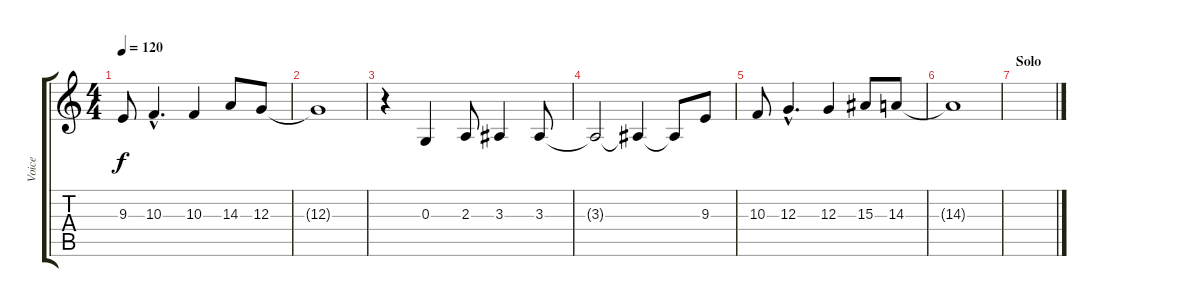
\track ("Voice" "Voice") {instrument choiraahs}
\staff {score tabs}
\tuning (E4 B3 G3 D3 A2 E2) {hide}
\ts (4 4)
\tempo 120
\clef g2
\ks c
9.3.8{txt "" dy f} 10.3{hac}.4{d txt ""} 10.3.4{txt ""} 14.3.8{txt ""} 12.3.8{txt ""} |
12.3{t}.1 |
r.4 0.3.4{txt ""} 2.3.8{txt ""} 3.3.4{txt ""} 3.3.8 |
3.3{t}.2 3.3{t}.4 3.3{t}.8 9.3.8{txt ""} |
10.3.8 12.3{hac}.4{d} 12.3.4{txt ""} 15.3.8{txt ""} 14.3.8 |
14.3{t}.1 |
\section ("" "Solo")
